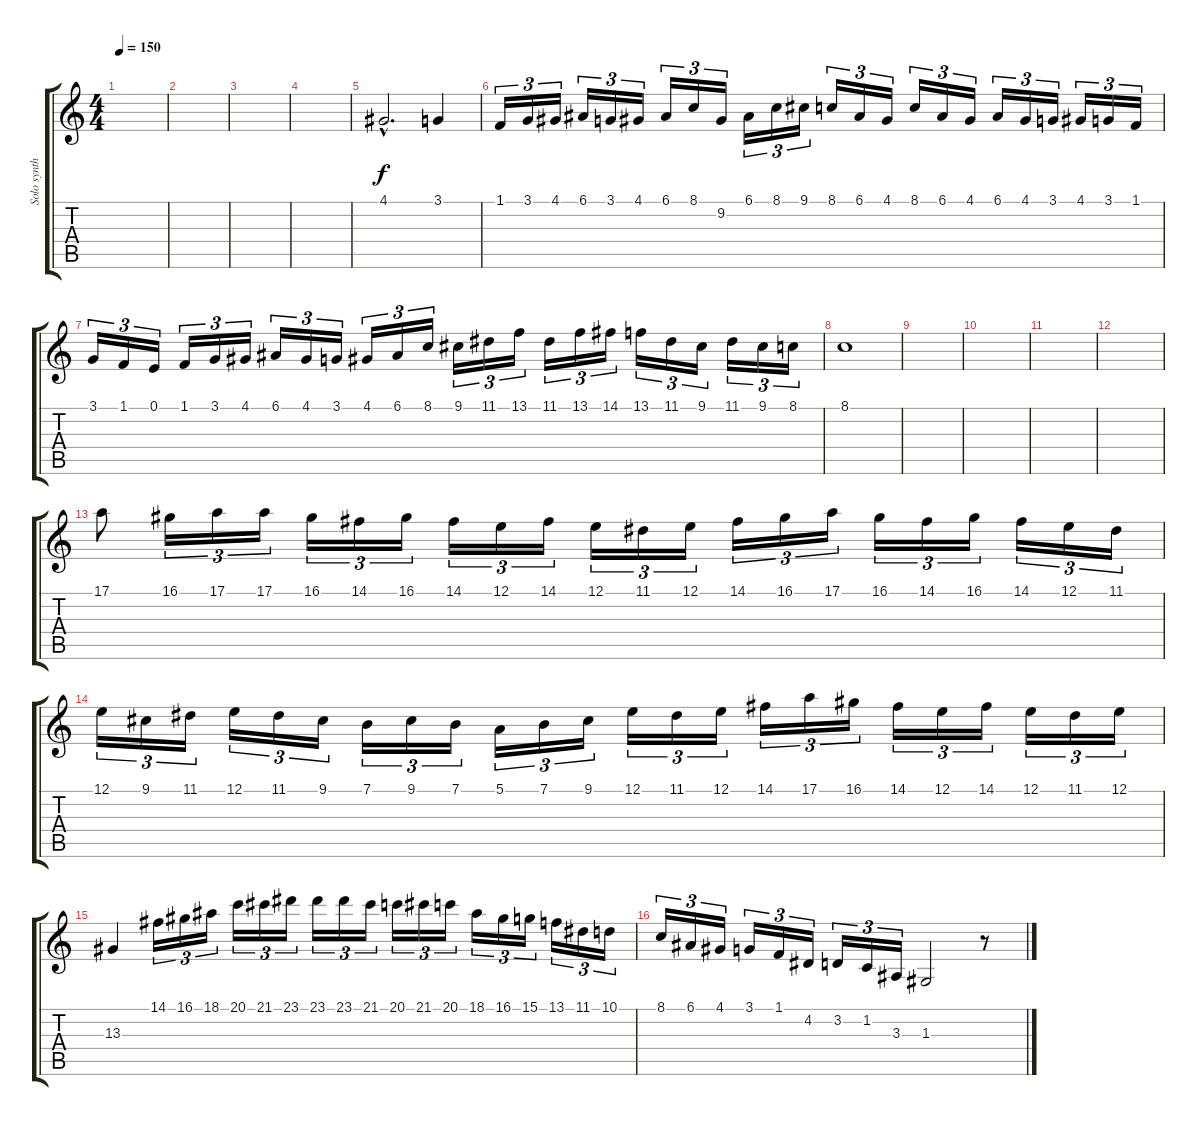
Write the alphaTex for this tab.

\track ("Solo synth" "Solo synth") {instrument drawbarorgan}
\staff {score tabs}
\tuning (E4 B3 G3 D3 A2 E2) {hide}
\ts (4 4)
\tempo 150
\clef g2
\ks c
|
|
|
|
4.1{hac}.2{d} 3.1.4 |
1.1.16{tu (3 2)} 3.1.16{tu (3 2)} 4.1.16{tu (3 2)} 6.1.16{tu (3 2)} 3.1.16{tu (3 2)} 4.1.16{tu (3 2)} 6.1.16{tu (3 2)} 8.1.16{tu (3 2)} 9.2.16{tu (3 2)} 6.1.16{tu (3 2)} 8.1.16{tu (3 2)} 9.1.16{tu (3 2)} 8.1.16{tu (3 2)} 6.1.16{tu (3 2)} 4.1.16{tu (3 2)} 8.1.16{tu (3 2)} 6.1.16{tu (3 2)} 4.1.16{tu (3 2)} 6.1.16{tu (3 2)} 4.1.16{tu (3 2)} 3.1.16{tu (3 2)} 4.1.16{tu (3 2)} 3.1.16{tu (3 2)} 1.1.16{tu (3 2)} |
3.1.16{tu (3 2)} 1.1.16{tu (3 2)} 0.1.16{tu (3 2)} 1.1.16{tu (3 2)} 3.1.16{tu (3 2)} 4.1.16{tu (3 2)} 6.1.16{tu (3 2)} 4.1.16{tu (3 2)} 3.1.16{tu (3 2)} 4.1.16{tu (3 2)} 6.1.16{tu (3 2)} 8.1.16{tu (3 2)} 9.1.16{tu (3 2)} 11.1.16{tu (3 2)} 13.1.16{tu (3 2)} 11.1.16{tu (3 2)} 13.1.16{tu (3 2)} 14.1.16{tu (3 2)} 13.1.16{tu (3 2)} 11.1.16{tu (3 2)} 9.1.16{tu (3 2)} 11.1.16{tu (3 2)} 9.1.16{tu (3 2)} 8.1.16{tu (3 2)} |
8.1.1 |
|
|
|
|
17.1.8 16.1.16{tu (3 2)} 17.1.16{tu (3 2)} 17.1.16{tu (3 2)} 16.1.16{tu (3 2)} 14.1.16{tu (3 2)} 16.1.16{tu (3 2)} 14.1.16{tu (3 2)} 12.1.16{tu (3 2)} 14.1.16{tu (3 2)} 12.1.16{tu (3 2)} 11.1.16{tu (3 2)} 12.1.16{tu (3 2)} 14.1.16{tu (3 2)} 16.1.16{tu (3 2)} 17.1.16{tu (3 2)} 16.1.16{tu (3 2)} 14.1.16{tu (3 2)} 16.1.16{tu (3 2)} 14.1.16{tu (3 2)} 12.1.16{tu (3 2)} 11.1.16{tu (3 2)} |
12.1.16{tu (3 2)} 9.1.16{tu (3 2)} 11.1.16{tu (3 2)} 12.1.16{tu (3 2)} 11.1.16{tu (3 2)} 9.1.16{tu (3 2)} 7.1.16{tu (3 2)} 9.1.16{tu (3 2)} 7.1.16{tu (3 2)} 5.1.16{tu (3 2)} 7.1.16{tu (3 2)} 9.1.16{tu (3 2)} 12.1.16{tu (3 2)} 11.1.16{tu (3 2)} 12.1.16{tu (3 2)} 14.1.16{tu (3 2)} 17.1.16{tu (3 2)} 16.1.16{tu (3 2)} 14.1.16{tu (3 2)} 12.1.16{tu (3 2)} 14.1.16{tu (3 2)} 12.1.16{tu (3 2)} 11.1.16{tu (3 2)} 12.1.16{tu (3 2)} |
13.3.4 14.1.16{tu (3 2)} 16.1.16{tu (3 2)} 18.1.16{tu (3 2)} 20.1.16{tu (3 2)} 21.1.16{tu (3 2)} 23.1.16{tu (3 2)} 23.1.16{tu (3 2)} 23.1.16{tu (3 2)} 21.1.16{tu (3 2)} 20.1.16{tu (3 2)} 21.1.16{tu (3 2)} 20.1.16{tu (3 2)} 18.1.16{tu (3 2)} 16.1.16{tu (3 2)} 15.1.16{tu (3 2)} 13.1.16{tu (3 2)} 11.1.16{tu (3 2)} 10.1.16{tu (3 2)} |
8.1.16{tu (3 2)} 6.1.16{tu (3 2)} 4.1.16{tu (3 2)} 3.1.16{tu (3 2)} 1.1.16{tu (3 2)} 4.2.16{tu (3 2)} 3.2.16{tu (3 2)} 1.2.16{tu (3 2)} 3.3.16{tu (3 2)} 1.3.2 r.8
